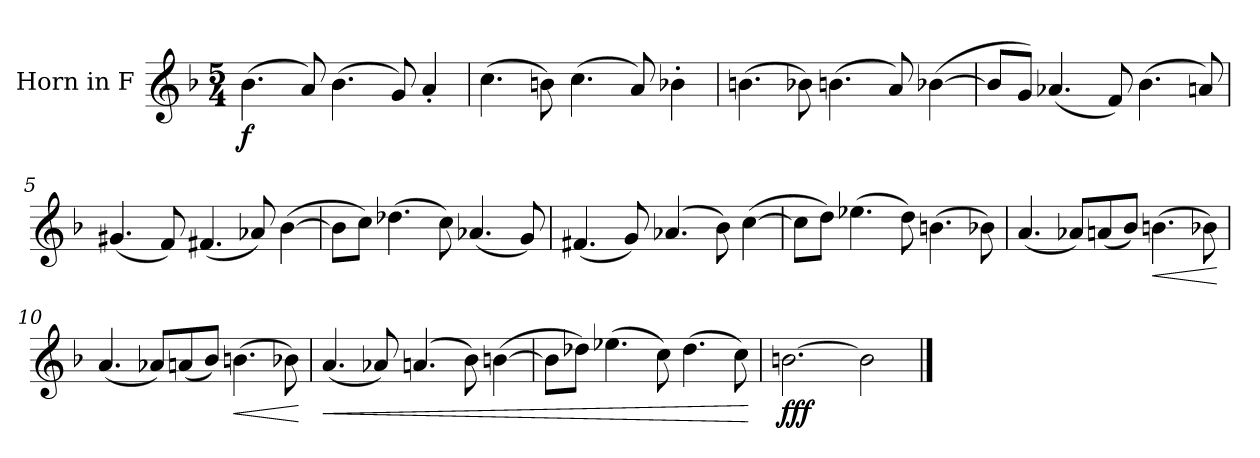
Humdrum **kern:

**kern	**dynam
*part1	*part1
*staff1	*staff1
*I"Horn in F	*
*clefG2	*
*ITrd4c7	*
*k[b-e-]	*
*M5/4	*
*MM85	*
=1	=1
!	!LO:DY:b
(>4.e-\	f
8d/)	.
(>4.e-\	.
8c/)	.
4d'/	.
=2	=2
(>4.f\	.
8en\)	.
(>4.f\	.
8d/)	.
4e-X'\	.
=3	=3
(>4.en\	.
8e-X\)	.
(>4.en\	.
8d/)	.
(>[4e-X\	.
=4	=4
8e-/L]	.
8c/J)	.
(<4.d-X/	.
8B-/)	.
(>4.e-\	.
8dn/)	.
=5	=5
(<4.c#X/	.
8B-/)	.
(<4.Bn/	.
8d-X/)	.
(>[4e-\	.
!!LO:LB:g=z
=6	=6
8e-\L]	.
8f\J)	.
(>4.g-X\	.
8f\)	.
(<4.d-X/	.
8c/)	.
=7	=7
(<4.Bn/	.
8c/)	.
(>4.d-X/	.
8e-\)	.
(>[4f\	.
=8	=8
8f\L]	.
8g\J)	.
(>4.a-X\	.
8g\)	.
(>4.en\	.
8e-X\)	.
=9	=9
(<4.d/	.
8d-X/L)	.
(<8dn/	.
8e-/J)	.
!	!LO:HP:b
(>4.en\	<
8e-X\)	.
.	[
!!LO:LB:g=z
=10	=10
(<4.d/	.
8d-X/L)	.
(<8dn/	.
8e-/J)	.
!	!LO:HP:b
(>4.en\	<
8e-X\)	.
.	[
=11	=11
!	!LO:HP:b
(<4.d/	<
8d-X/)	.
(>4.dn/	.
8e-\)	.
(>[4en\	.
=12	=12
8e\L]	.
8g-X\J)	.
(>4.a-X\	.
8f\)	.
(>4.g-\	.
8f\)	.
.	[
=13	=13
!	!LO:DY:b
[2.en\	fff
2e\]	.
==	==
*-	*-
